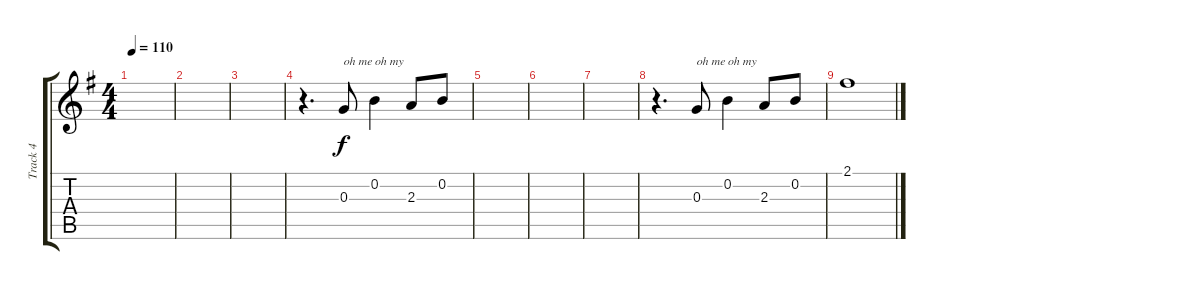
\track ("Track 4" "Track 4") {instrument acousticguitarnylon}
\staff {score tabs}
\tuning (E4 B3 G3 D3 A2 E2) {hide}
\ts (4 4)
\tempo 110
\clef g2
\ks g
|
|
|
r.4{d} 0.3.8{txt "oh me oh my"} 0.2.4 2.3.8 0.2.8 |
|
|
|
r.4{d} 0.3.8{txt "oh me oh my"} 0.2.4 2.3.8 0.2.8 |
2.1.1
